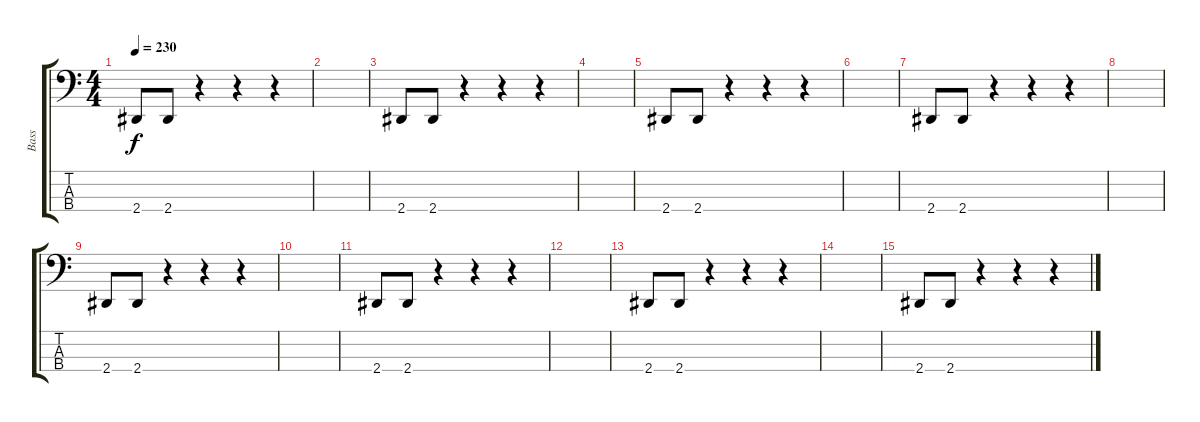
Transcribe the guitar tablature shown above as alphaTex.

\track ("Bass" "Bass") {instrument electricbasspick}
\staff {score tabs}
\tuning (E2 B1 Gb1 Db1) {hide}
\ts (4 4)
\tempo 230
\clef f4
\ks c
2.4.8{dy f} 2.4.8 r.4 r.4 r.4 |
|
2.4.8 2.4.8 r.4 r.4 r.4 |
|
2.4.8 2.4.8 r.4 r.4 r.4 |
|
2.4.8 2.4.8 r.4 r.4 r.4 |
|
2.4.8 2.4.8 r.4 r.4 r.4 |
|
2.4.8 2.4.8 r.4 r.4 r.4 |
|
2.4.8 2.4.8 r.4 r.4 r.4 |
|
2.4.8 2.4.8 r.4 r.4 r.4
